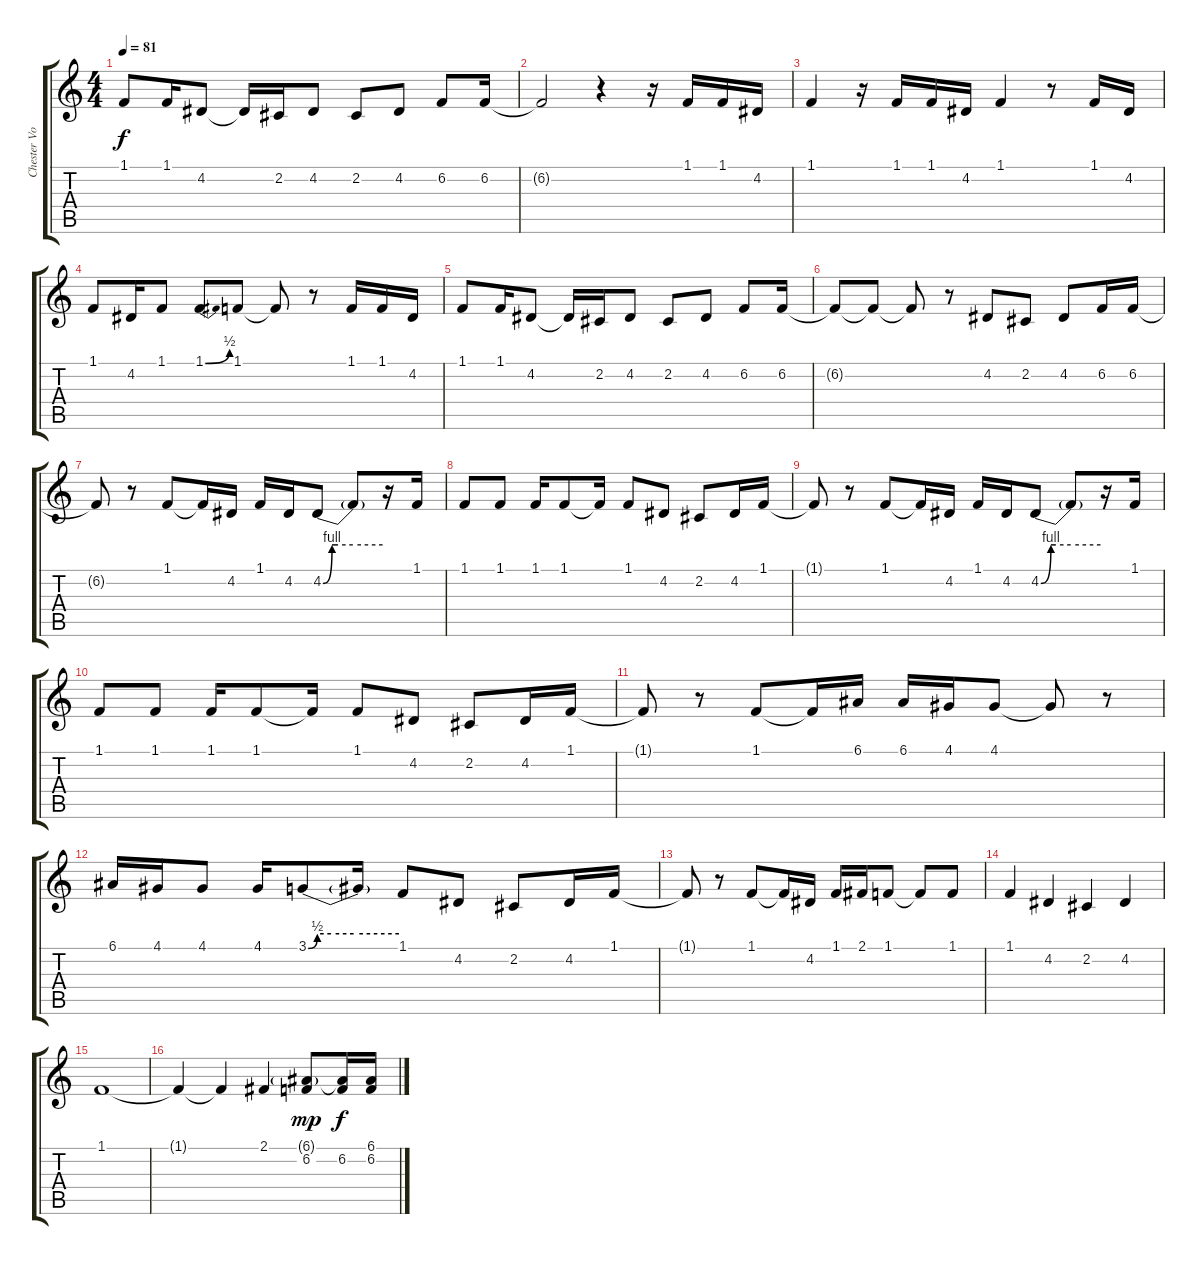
\track ("Chester Vocals" "Chester Vo") {instrument harmonica}
\staff {score tabs}
\tuning (E4 B3 G3 D3 A2 E2) {hide}
\ts (4 4)
\tempo 81
\clef g2
\ks c
1.1.8{dy f} 1.1.16 4.2.8 4.2{t}.16 2.2.16 4.2.8 2.2.8 4.2.8 6.2.8 6.2.16 |
6.2{t}.2 r.4 r.16 1.1.16{volume 16} 1.1.16 4.2.16 |
1.1.4 r.16 1.1.16 1.1.16 4.2.16 1.1.4 r.8 1.1.16 4.2.16 |
1.1.8 4.2.16 1.1.8 1.1{be (bend 0 0 60 2)}.8 1.1.8 1.1{t}.8 r.8 1.1.16 1.1.16 4.2.16 |
1.1.8 1.1.16 4.2.8 4.2{t}.16 2.2.16 4.2.8 2.2.8 4.2.8 6.2.8 6.2.16 |
6.2{t}.8 6.2{t}.8 6.2{t}.8 r.8 4.2.8 2.2.8 4.2.8 6.2.16 6.2.16 |
6.2{t}.8 r.8 1.1.8 1.1{t}.16 4.2.16 1.1.16 4.2.16 4.2{be (custom 0 0 9 4 15 4 30 4 60 4)}.8 4.2{t}.8 r.16 1.1.16 |
1.1.8 1.1.8 1.1.16 1.1.8 1.1{t}.16 1.1.8 4.2.8 2.2.8 4.2.16 1.1.16 |
1.1{t}.8 r.8 1.1.8 1.1{t}.16 4.2.16 1.1.16 4.2.16 4.2{be (custom 0 0 10 4 15 4 30 4 60 4)}.8 4.2{t}.8 r.16 1.1.16 |
1.1.8 1.1.8 1.1.16 1.1.8 1.1{t}.16 1.1.8 4.2.8 2.2.8 4.2.16 1.1.16 |
1.1{t}.8 r.8 1.1.8 1.1{t}.16 6.1.16 6.1.16 4.1.16 4.1.8 4.1{t}.8 r.8 |
6.1.16 4.1.16 4.1.8 4.1.16 3.1{be (custom 0 0 6 2 15 2 30 2 60 2)}.8 3.1{t}.16 1.1.8 4.2.8 2.2.8 4.2.16 1.1.16 |
1.1{t}.8 r.8 1.1.8 1.1{t}.16 4.2.16 1.1.16 2.1.16 1.1.8 1.1{t}.8 1.1.8 |
1.1.4 4.2.4 2.2.4 4.2.4 |
1.1.1 |
1.1{t}.4 1.1{t}.4 2.1.4{volume 16} (6.1{g} 6.2).8{dy mp} (6.1{t} 6.2).16{dy f} (6.1 6.2).16
